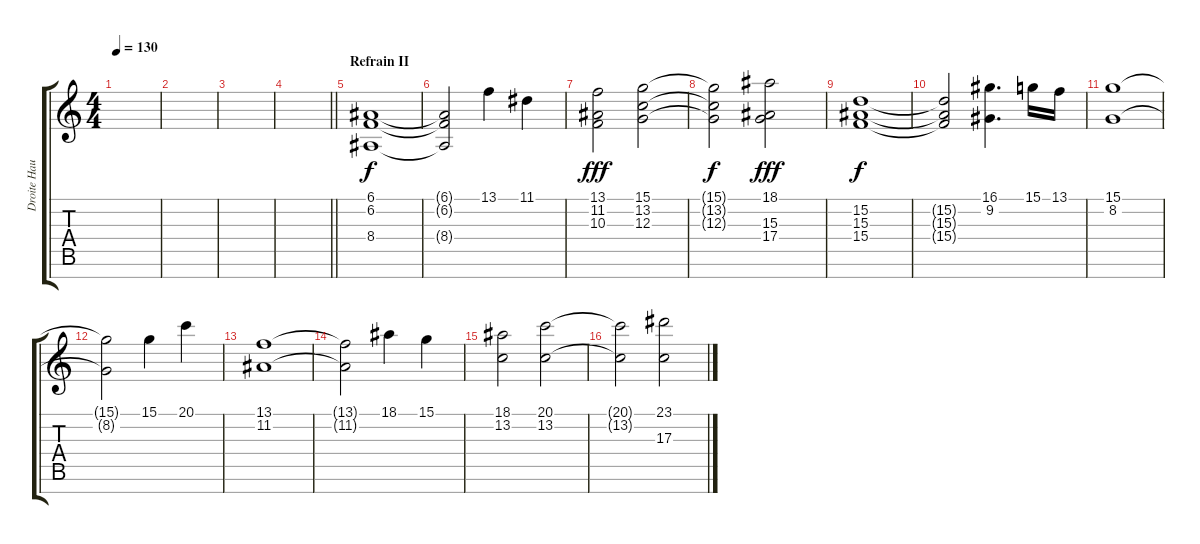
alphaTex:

\track ("Droite Haute" "Droite Hau") {instrument acousticgrandpiano}
\staff {score tabs}
\tuning (E4 B3 G3 D3 A2 E2 B1) {hide}
\ts (4 4)
\tempo 130
\clef g2
\ks c
|
|
|
\barLineRight lightlight
|
\section ("" "Refrain II")
(6.1 6.2 8.4).1 |
(6.1{t} 6.2{t} 8.4{t}).2 13.1.4 11.1.4 |
(13.1 11.2 10.3).2{dy fff} (15.1 13.2 12.3).2 |
(15.1{t} 13.2{t} 12.3{t}).2{dy f} (18.1 15.3 17.4).2{dy fff} |
(15.2 15.3 15.4).1{dy f} |
(15.2{t} 15.3{t} 15.4{t}).2 (16.1 9.2).4{d} 15.1.16 13.1.16 |
(15.1 8.2).1 |
(15.1{t} 8.2{t}).2 15.1.4 20.1.4 |
(13.1 11.2).1 |
(13.1{t} 11.2{t}).2 18.1.4 15.1.4 |
(18.1 13.2).2 (20.1 13.2).2 |
(20.1{t} 13.2{t}).2 (23.1 17.3).2
